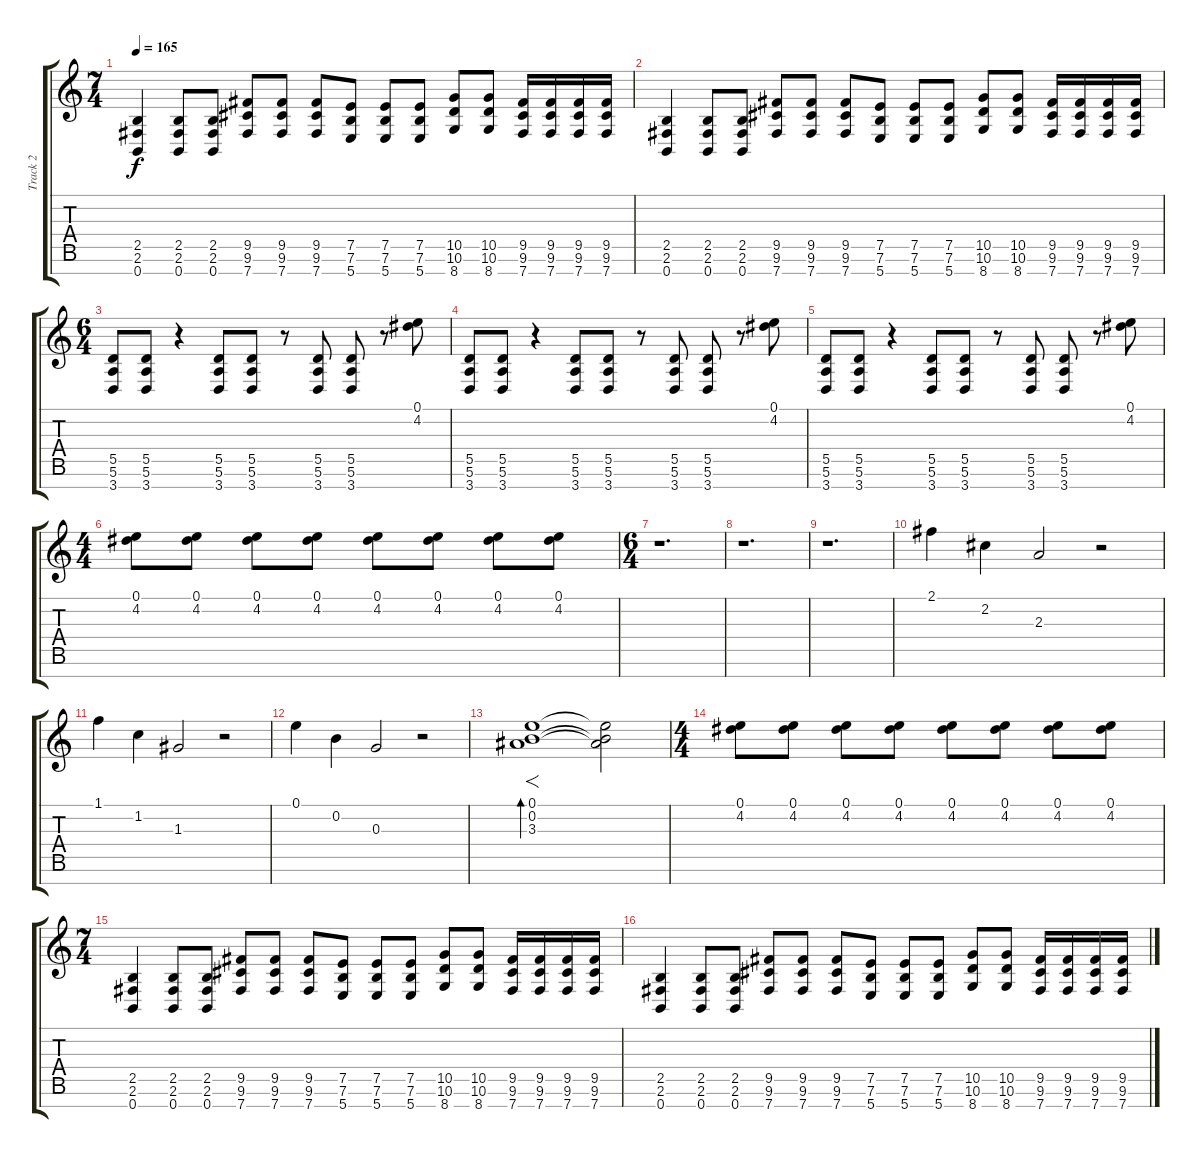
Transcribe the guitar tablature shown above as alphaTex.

\track ("Track 2" "Track 2") {instrument distortionguitar}
\staff {score tabs}
\tuning (E4 B3 G3 D3 A2 E2 B1) {hide}
\ts (7 4)
\tempo 165
\clef g2
\ks c
(2.5 2.6 0.7).4{dy f} (2.5 2.6 0.7).8 (2.5 2.6 0.7).8 (9.5 9.6 7.7).8 (9.5 9.6 7.7).8 (9.5 9.6 7.7).8 (7.5 7.6 5.7).8 (7.5 7.6 5.7).8 (7.5 7.6 5.7).8 (10.5 10.6 8.7).8 (10.5 10.6 8.7).8 (9.5 9.6 7.7).16 (9.5 9.6 7.7).16 (9.5 9.6 7.7).16 (9.5 9.6 7.7).16 |
(2.5 2.6 0.7).4 (2.5 2.6 0.7).8 (2.5 2.6 0.7).8 (9.5 9.6 7.7).8 (9.5 9.6 7.7).8 (9.5 9.6 7.7).8 (7.5 7.6 5.7).8 (7.5 7.6 5.7).8 (7.5 7.6 5.7).8 (10.5 10.6 8.7).8 (10.5 10.6 8.7).8 (9.5 9.6 7.7).16 (9.5 9.6 7.7).16 (9.5 9.6 7.7).16 (9.5 9.6 7.7).16 |
\ts (6 4)
(5.5 5.6 3.7).8 (5.5 5.6 3.7).8 r.4 (5.5 5.6 3.7).8 (5.5 5.6 3.7).8 r.8 (5.5 5.6 3.7).8 (5.5 5.6 3.7).8 r.8 (0.1 4.2).8 |
(5.5 5.6 3.7).8 (5.5 5.6 3.7).8 r.4 (5.5 5.6 3.7).8 (5.5 5.6 3.7).8 r.8 (5.5 5.6 3.7).8 (5.5 5.6 3.7).8 r.8 (0.1 4.2).8 |
(5.5 5.6 3.7).8 (5.5 5.6 3.7).8 r.4 (5.5 5.6 3.7).8 (5.5 5.6 3.7).8 r.8 (5.5 5.6 3.7).8 (5.5 5.6 3.7).8 r.8 (0.1 4.2).8 |
\ts (4 4)
(0.1 4.2).8 (0.1 4.2).8 (0.1 4.2).8 (0.1 4.2).8 (0.1 4.2).8 (0.1 4.2).8 (0.1 4.2).8 (0.1 4.2).8 |
\ts (6 4)
r.1{d} |
r.1{d} |
r.1{d} |
2.1.4{instrument electricguitarjazz} 2.2.4 2.3.2 r.2 |
1.1.4 1.2.4 1.3.2 r.2 |
0.1.4 0.2.4 0.3.2 r.2 |
(0.1 0.2 3.3).1{f bd 480} (0.1{t} 0.2{t} 3.3{t}).2 |
\ts (4 4)
(0.1 4.2).8 (0.1 4.2).8 (0.1 4.2).8 (0.1 4.2).8 (0.1 4.2).8 (0.1 4.2).8 (0.1 4.2).8 (0.1 4.2).8 |
\ts (7 4)
(2.5 2.6 0.7).4{instrument overdrivenguitar} (2.5 2.6 0.7).8 (2.5 2.6 0.7).8 (9.5 9.6 7.7).8 (9.5 9.6 7.7).8 (9.5 9.6 7.7).8 (7.5 7.6 5.7).8 (7.5 7.6 5.7).8 (7.5 7.6 5.7).8 (10.5 10.6 8.7).8 (10.5 10.6 8.7).8 (9.5 9.6 7.7).16 (9.5 9.6 7.7).16 (9.5 9.6 7.7).16 (9.5 9.6 7.7).16 |
(2.5 2.6 0.7).4 (2.5 2.6 0.7).8 (2.5 2.6 0.7).8 (9.5 9.6 7.7).8 (9.5 9.6 7.7).8 (9.5 9.6 7.7).8 (7.5 7.6 5.7).8 (7.5 7.6 5.7).8 (7.5 7.6 5.7).8 (10.5 10.6 8.7).8 (10.5 10.6 8.7).8 (9.5 9.6 7.7).16 (9.5 9.6 7.7).16 (9.5 9.6 7.7).16 (9.5 9.6 7.7).16
